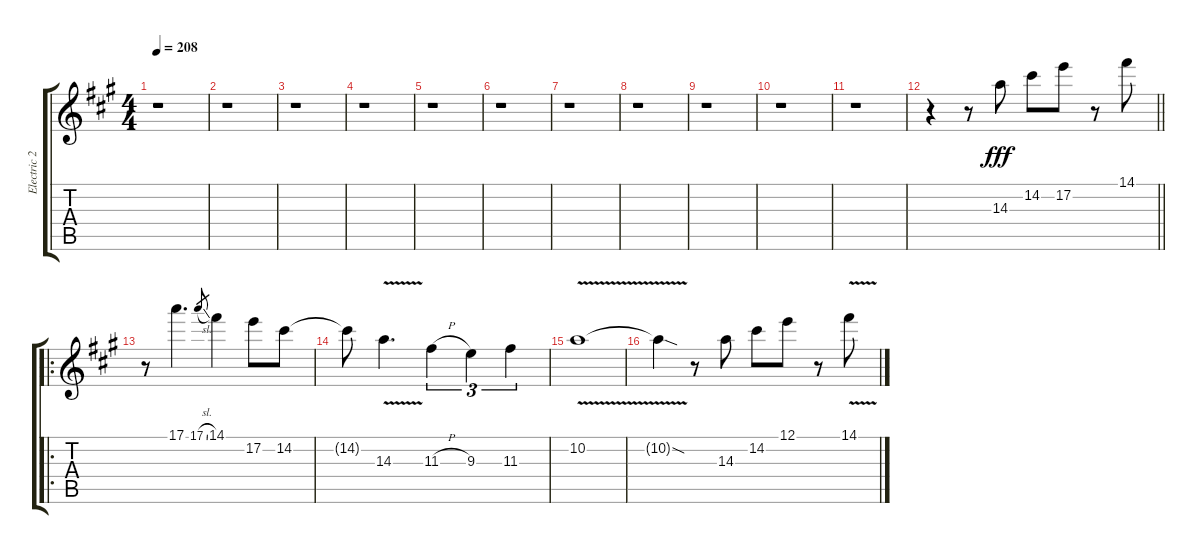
\track ("Electric 2" "Electric 2") {instrument distortionguitar}
\staff {score tabs}
\tuning (E4 B3 G3 D3 A2 E2) {hide}
\ts (4 4)
\tempo 208
\clef g2
\ks a
r.1{dy fff} |
r.1 |
r.1 |
r.1 |
r.1 |
r.1 |
r.1 |
r.1 |
r.1 |
r.1 |
r.1 |
\barLineRight lightlight
r.4 r.8 14.3.8 14.2.8 17.2.8 r.8 14.1.8 |
\ro
r.8 17.1.4{d} 17.1{sl}.8{gr} 14.1.4 17.2.8 14.2.8 |
14.2{t}.8 14.3{v}.4{d} 11.3{h}.4{tu (3 2)} 9.3.4{tu (3 2)} 11.3.4{tu (3 2)} |
10.2{v}.1 |
10.2{sod t}.4 r.8 14.3.8 14.2.8 12.1.8 r.8 14.1{v}.8
